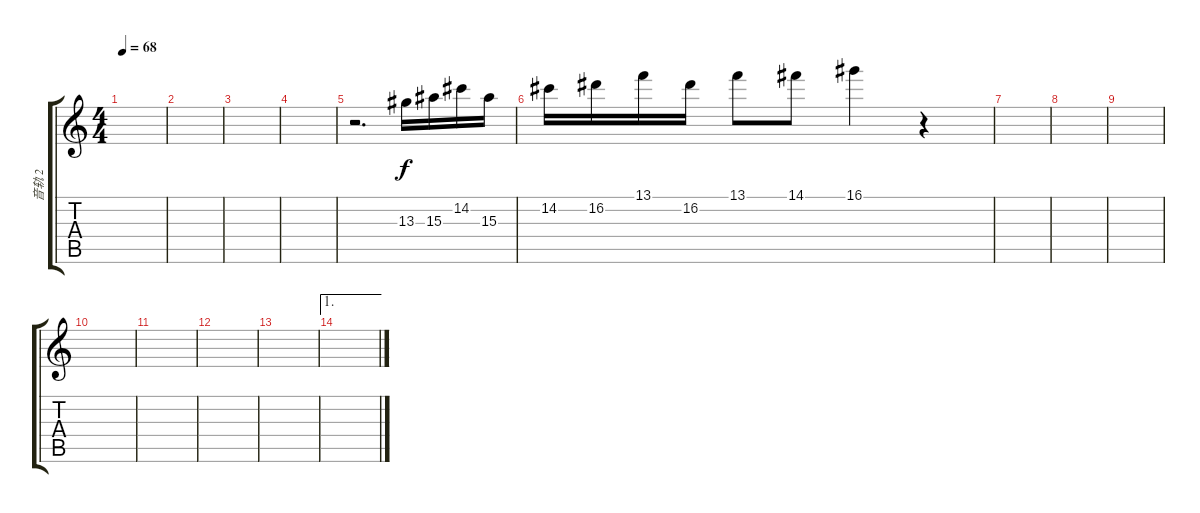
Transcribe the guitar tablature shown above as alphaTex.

\track ("音轨 2" "音轨 2") {instrument electricguitarclean}
\staff {score tabs}
\tuning (E4 B3 G3 D3 A2 E2) {hide}
\ts (4 4)
\tempo 68
\clef g2
\ks c
|
|
|
|
r.2{d} 13.3.16 15.3.16 14.2.16 15.3.16 |
14.2.16 16.2.16 13.1.16 16.2.16 13.1.8 14.1.8 16.1.4 r.4 |
|
|
|
|
|
|
|
\ae 1
